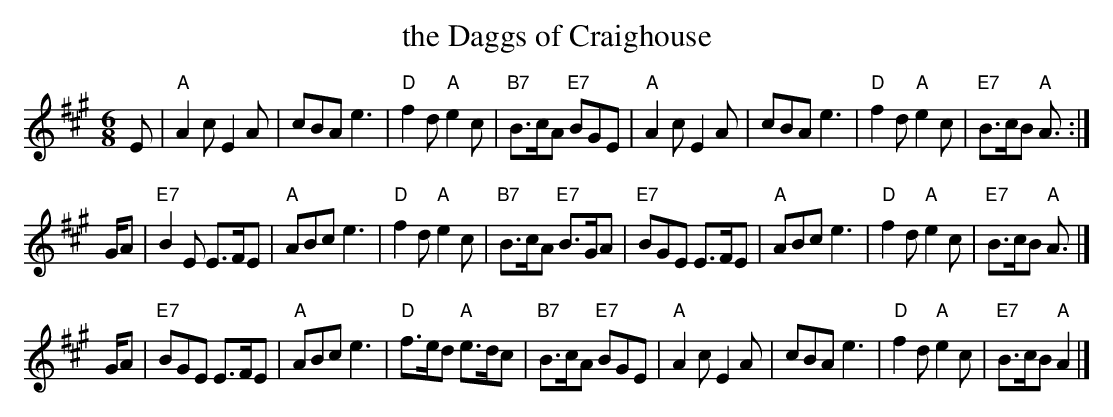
X:1
T:the Daggs of Craighouse
M:6/8
L:1/8
K:A
E \
| "A"A2c E2A | cBA e3 | "D"f2d "A"e2c | "B7"B>cA "E7"BGE \
| "A"A2c E2A | cBA e3 | "D"f2d "A"e2c | "E7"B>cB "A"A> :|
GA \
| "E7"B2E E>FE | "A"ABc e3 | "D"f2d "A"e2c | "B7"B>cA "E7"B>GA \
| "E7"BGE E>FE | "A"ABc e3 | "D"f2d "A"e2c | "E7"B>cB "A"A> |]
GA \
| "E7"BGE E>FE | "A"ABc e3 | "D"f>ed "A"e>dc | "B7"B>cA "E7"BGE \
| "A"A2c E2A | cBA e3 | "D"f2d "A"e2c | "E7"B>cB "A"A2 |]
